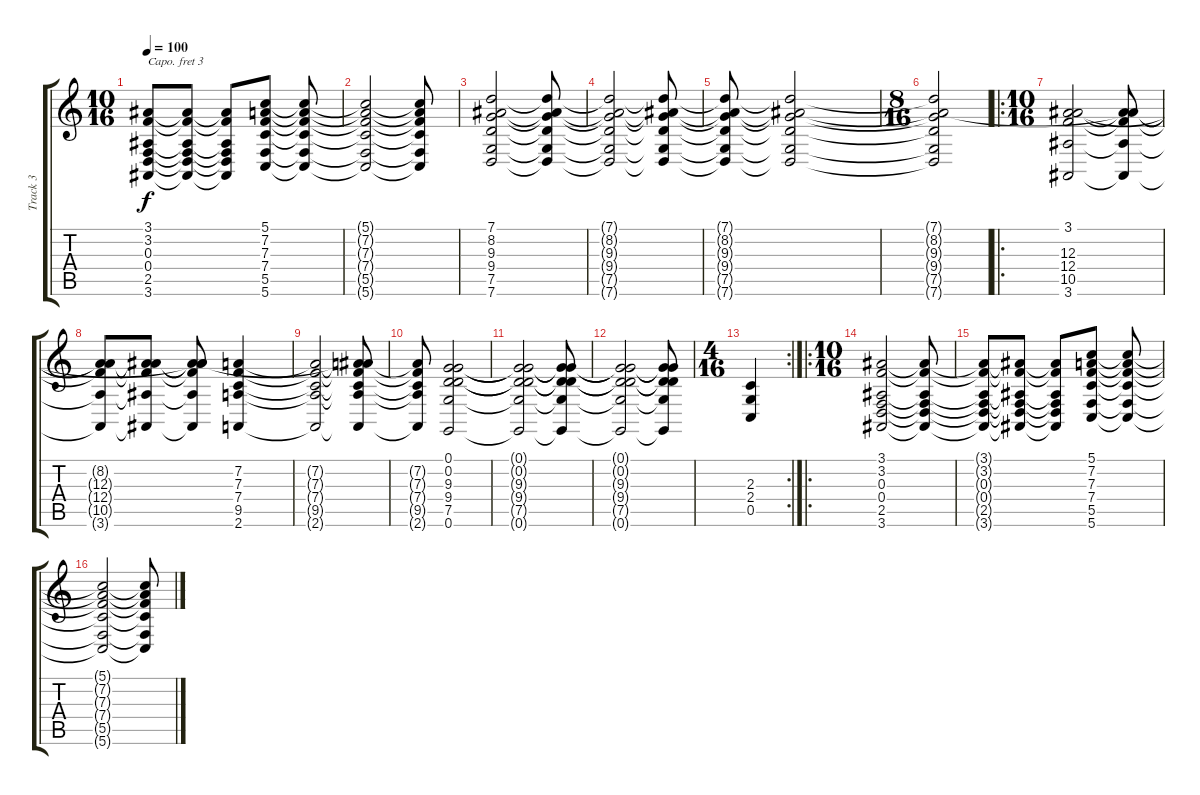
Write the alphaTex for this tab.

\track ("Track 3" "Track 3") {instrument stringensemble1}
\staff {score tabs}
\capo 3
\tuning (E4 B3 G3 D3 A2 E2) {hide}
\ts (10 16)
\tempo 100
\clef g2
\ks c
(3.1{t} 3.2{t} 0.3{t} 0.4{t} 2.5{t} 3.6{t}).8{dy f} (3.1{t} 3.2{t} 0.3{t} 0.4{t} 2.5{t} 3.6{t}).8 (3.1{t} 3.2{t} 0.3{t} 0.4{t} 2.5{t} 3.6{t}).8 (5.1 7.2 7.3 7.4 5.5 5.6).8 (5.1{t} 7.2{t} 7.3{t} 7.4{t} 5.5{t} 5.6{t}).8 |
(5.1{t} 7.2{t} 7.3{t} 7.4{t} 5.5{t} 5.6{t}).2 (5.1{t} 7.2{t} 7.3{t} 7.4{t} 5.5{t} 5.6{t}).8 |
(7.1 8.2 9.3 9.4 7.5 7.6).2 (7.1{t} 8.2{t} 9.3{t} 9.4{t} 7.5{t} 7.6{t}).8 |
(7.1{t} 8.2{t} 9.3{t} 9.4{t} 7.5{t} 7.6{t}).2 (7.1{t} 8.2{t} 9.3{t} 9.4{t} 7.5{t} 7.6{t}).8 |
(7.1{t} 8.2{t} 9.3{t} 9.4{t} 7.5{t} 7.6{t}).8 (7.1{t} 8.2{t} 9.3{t} 9.4{t} 7.5{t} 7.6{t}).2 |
\ts (8 16)
(7.1{t} 8.2{t} 9.3{t} 9.4{t} 7.5{t} 7.6{t}).2 |
\ro
\ts (10 16)
(3.1 12.3 12.4 10.5 3.6).2 (8.2{t} 12.3{t} 12.4{t} 10.5{t} 3.6{t}).8 |
(8.2{t} 12.3{t} 12.4{t} 10.5{t} 3.6{t}).8 (8.2{t} 12.3{t} 12.4{t} 10.5{t} 3.6{t}).8 (3.1{t} 8.2{t} 12.3{t} 12.4{t} 10.5{t} 3.6{t}).8 (7.2 7.3 7.4 9.5 2.6).4 |
(7.2{t} 7.3{t} 7.4{t} 9.5{t} 2.6{t}).2 (3.1{t} 7.2{t} 7.3{t} 7.4{t} 9.5{t} 2.6{t}).8 |
(7.2{t} 7.3{t} 7.4{t} 9.5{t} 2.6{t}).8 (0.1 0.2 9.3 9.4 7.5 0.6).2 |
(0.1{t} 0.2{t} 9.3{t} 9.4{t} 7.5{t} 0.6{t}).2 (0.1{t} 0.2{t} 9.3{t} 9.4{t} 7.5{t} 0.6{t}).8 |
(0.1{t} 0.2{t} 9.3{t} 9.4{t} 7.5{t} 0.6{t}).2 (0.1{t} 0.2{t} 9.3{t} 9.4{t} 7.5{t} 0.6{t}).8 |
\rc 2
\ts (4 16)
(2.3 2.4 0.5).4 |
\ro
\ts (10 16)
(3.1 3.2 0.3 0.4 2.5 3.6).2 (3.1{t} 3.2{t} 0.3{t} 0.4{t} 2.5{t} 3.6{t}).8 |
(3.1{t} 3.2{t} 0.3{t} 0.4{t} 2.5{t} 3.6{t}).8 (3.1{t} 3.2{t} 0.3{t} 0.4{t} 2.5{t} 3.6{t}).8 (3.1{t} 3.2{t} 0.3{t} 0.4{t} 2.5{t} 3.6{t}).8 (5.1 7.2 7.3 7.4 5.5 5.6).8 (5.1{t} 7.2{t} 7.3{t} 7.4{t} 5.5{t} 5.6{t}).8 |
(5.1{t} 7.2{t} 7.3{t} 7.4{t} 5.5{t} 5.6{t}).2 (5.1{t} 7.2{t} 7.3{t} 7.4{t} 5.5{t} 5.6{t}).8
